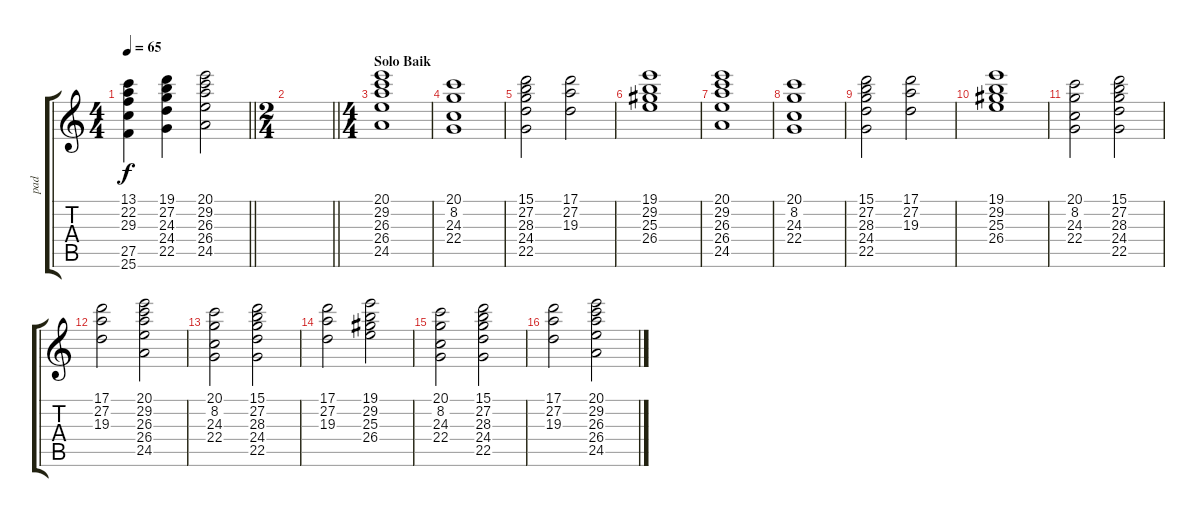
\track ("pad" "pad") {instrument stringensemble1}
\staff {score tabs}
\tuning (E4 B3 G3 D3 A2 E2) {hide}
\ts (4 4)
\tempo 65
\clef g2
\barLineRight lightlight
\ks c
(13.1 22.2 29.3 27.5 25.6).4{dy f} (19.1 27.2 24.3 24.4 22.5).4 (20.1 29.2 26.3 26.4 24.5).2 |
\ts (2 4)
\barLineRight lightlight
|
\ts (4 4)
\section ("" "Solo Baik")
(20.1 29.2 26.3 26.4 24.5).1 |
(20.1 8.2 24.3 22.4).1 |
(15.1 27.2 28.3 24.4 22.5).2 (17.1 27.2 19.3).2 |
(19.1 29.2 25.3 26.4).1 |
(20.1 29.2 26.3 26.4 24.5).1 |
(20.1 8.2 24.3 22.4).1 |
(15.1 27.2 28.3 24.4 22.5).2 (17.1 27.2 19.3).2 |
(19.1 29.2 25.3 26.4).1 |
(20.1 8.2 24.3 22.4).2 (15.1 27.2 28.3 24.4 22.5).2 |
(17.1 27.2 19.3).2 (20.1 29.2 26.3 26.4 24.5).2 |
(20.1 8.2 24.3 22.4).2 (15.1 27.2 28.3 24.4 22.5).2 |
(17.1 27.2 19.3).2 (19.1 29.2 25.3 26.4).2 |
(20.1 8.2 24.3 22.4).2 (15.1 27.2 28.3 24.4 22.5).2 |
(17.1 27.2 19.3).2 (20.1 29.2 26.3 26.4 24.5).2
